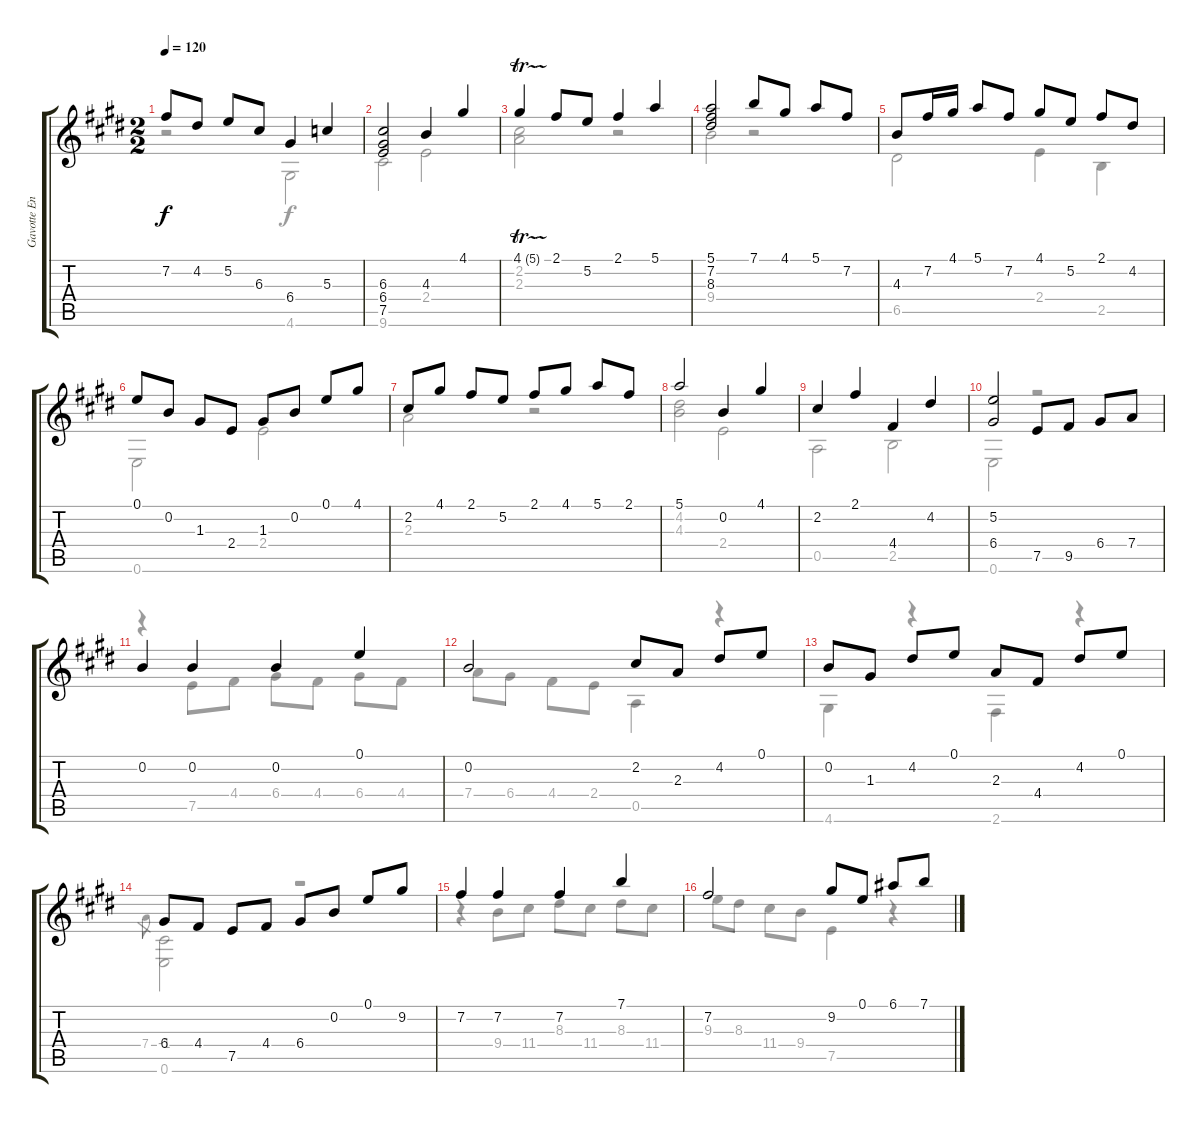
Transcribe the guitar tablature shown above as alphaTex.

\track ("Gavotte En Rondeau" "Gavotte En") {instrument acousticguitarnylon}
\staff {score tabs}
\tuning (E4 B3 G3 D3 A2 E2) {hide}
\voice
\ts (2 2)
\tempo 120
\clef g2
\ks c#minor
7.2.8{dy f} 4.2.8 5.2.8 6.3.8 6.4.4 5.3.4 |
(6.3 6.4 7.5).2 4.3.4 4.1.4 |
4.1{tr (5 32)}.4 2.1.8 5.2.8 2.1.4 5.1.4 |
(5.1 7.2 8.3).2 7.1.8 4.1.8 5.1.8 7.2.8 |
4.3.8 7.2.16 4.1.16 5.1.8 7.2.8 4.1.8 5.2.8 2.1.8 4.2.8 |
0.1.8 0.2.8 1.3.8 2.4.8 1.3.8 0.2.8 0.1.8 4.1.8 |
2.2.8 4.1.8 2.1.8 5.2.8 2.1.8 4.1.8 5.1.8 2.1.8 |
5.1.2 0.2.4 4.1.4 |
2.2.4 2.1.4 4.4.4 4.2.4 |
(5.2 6.4).2 7.5.8 9.5.8 6.4.8 7.4.8 |
0.2.4 0.2.4 0.2.4 0.1.4 |
0.2.2 2.2.8 2.3.8 4.2.8 0.1.8 |
0.2.8 1.3.8 4.2.8 0.1.8 2.3.8 4.4.8 4.2.8 0.1.8 |
6.4.8 4.4.8 7.5.8 4.4.8 6.4.8 0.2.8 0.1.8 9.2.8 |
7.2.4 7.2.4 7.2.4 7.1.4 |
7.2.2 9.2.8 0.1.8 6.1.8 7.1.8
\voice
\clef g2
\ottava regular
\simile none
\ks c#minor
r.2{dy f} 4.6.2 |
9.6.2 2.4.2 |
(2.2 2.3).2 r.2 |
9.4.2 r.2 |
6.5.2 2.4.4 2.5.4 |
0.6.2 2.4.2 |
2.3.2 r.2 |
(4.2 4.3).2 2.4.2 |
0.5.2 2.5.2 |
0.6.2 r.2 |
r.4 7.5.8 4.4.8 6.4.8 4.4.8 6.4.8 4.4.8 |
7.4.8 6.4.8 4.4.8 2.4.8 0.5.4 r.4 |
4.6.4 r.4 2.6.4 r.4 |
7.4.8{gr} (-1.4 0.6).2 r.2 |
r.4 9.4.8 11.4.8 8.3.8 11.4.8 8.3.8 11.4.8 |
9.3.8 8.3.8 11.4.8 9.4.8 7.5.4 r.4
